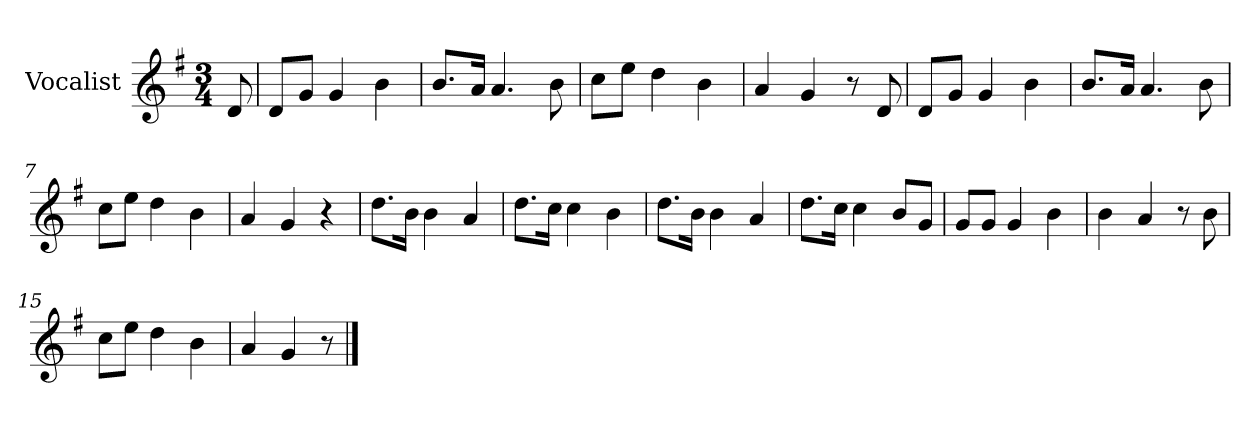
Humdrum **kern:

**kern
*part1
*staff1
*I"Vocalist
*k[f#]
*G:
*M3/4
=
8d
=1
8dL
8gJ
4g
4b
=2
8.bL
16aJk
4.a
8b
=3
8ccL
8eeJ
4dd
4b
=4
4a
4g
8r
8d
=5
8dL
8gJ
4g
4b
=6
8.bL
16aJk
4.a
8b
=7
8ccL
8eeJ
4dd
4b
=8
4a
4g
4r
=9
8.ddL
16bJk
4b
4a
=10
8.ddL
16ccJk
4cc
4b
=11
8.ddL
16bJk
4b
4a
=12
8.ddL
16ccJk
4cc
8bL
8gJ
=13
8gL
8gJ
4g
4b
=14
4b
4a
8r
8b
=15
8ccL
8eeJ
4dd
4b
=16
4a
4g
8r
==
*-
